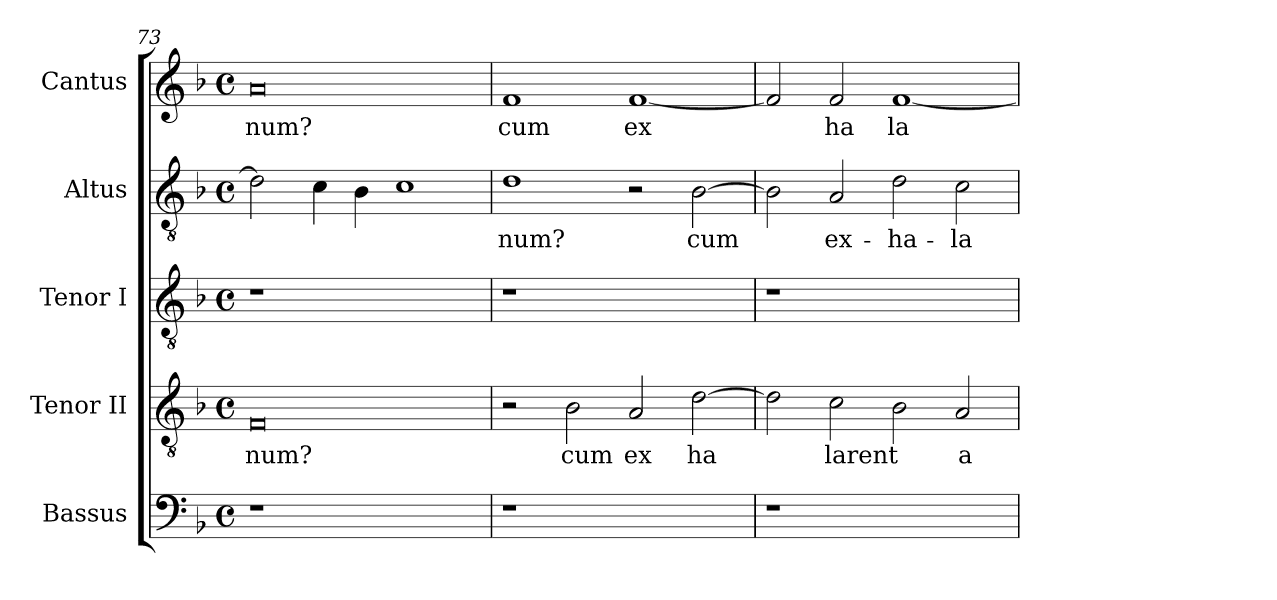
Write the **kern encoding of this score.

**kern	**kern	**text	**kern	**kern	**text	**kern	**text
*part5	*part4	*part4	*part3	*part2	*part2	*part1	*part1
*staff5	*staff4	*staff4	*staff3	*staff2	*staff2	*staff1	*staff1
*I"Bassus	*I"Tenor II	*	*I"Tenor I	*I"Altus	*	*I"Cantus	*
*I'Bassus	*I'Tenor II	*	*I'Tenor I	*I'Altus	*	*I'Cantus	*
!!LO:LB:g=z
*clefF4	*clefGv2	*	*clefGv2	*clefGv2	*	*clefG2	*
*k[b-]	*k[b-]	*	*k[b-]	*k[b-]	*	*k[b-]	*
*F:	*F:	*	*F:	*F:	*	*F:	*
*M4/4	*M4/4	*	*M4/4	*M4/4	*	*M4/4	*
*met(c)	*met(c)	*	*met(c)	*met(c)	*	*met(c)	*
=73	=73	=73	=73	=73	=73	=73	=73
!	!	!LO:LY:b:cj	!	!	!	!	!LO:LY:b:cj
1r	0F	num?	1r	2d\]	.	0a	num?
.	.	.	.	4c\	.	.	.
.	.	.	.	4B-\	.	.	.
1ryy	.	.	1ryy	1c	.	.	.
=74	=74	=74	=74	=74	=74	=74	=74
!	!	!	!	!	!LO:LY:b:cj	!	!LO:LY:b:cj
1r	2r	.	1r	1d	num?	1f	cum
!	!	!LO:LY:b:cj	!	!	!	!	!
.	2B-\	cum	.	.	.	.	.
!	!	!LO:LY:b:cj	!	!	!	!	!LO:LY:b:cj
1ryy	2A/	ex	1ryy	2r	.	[<1f	ex
!	!	!LO:LY:b:cj	!	!	!LO:LY:b	!	!
.	[>2d\	ha	.	[>2B-\	cum	.	.
=75	=75	=75	=75	=75	=75	=75	=75
1r	2d\]	.	1r	2B-\]	.	2f/]	.
!	!	!LO:LY:b	!	!	!LO:LY:b:cj	!	!LO:LY:b:cj
.	2c\	larent	.	2A/	ex-	2f/	ha
!	!	!	!	!	!LO:LY:b:cj	!	!LO:LY:b:cj
1ryy	2B-\	.	1ryy	2d\	-ha-	[<1f	la
!	!	!LO:LY:b:cj	!	!	!LO:LY:b:cj	!	!
.	2A/	a	.	2c\	-la-	.	.
=	=	=	=	=	=	=	=
*-	*-	*-	*-	*-	*-	*-	*-
